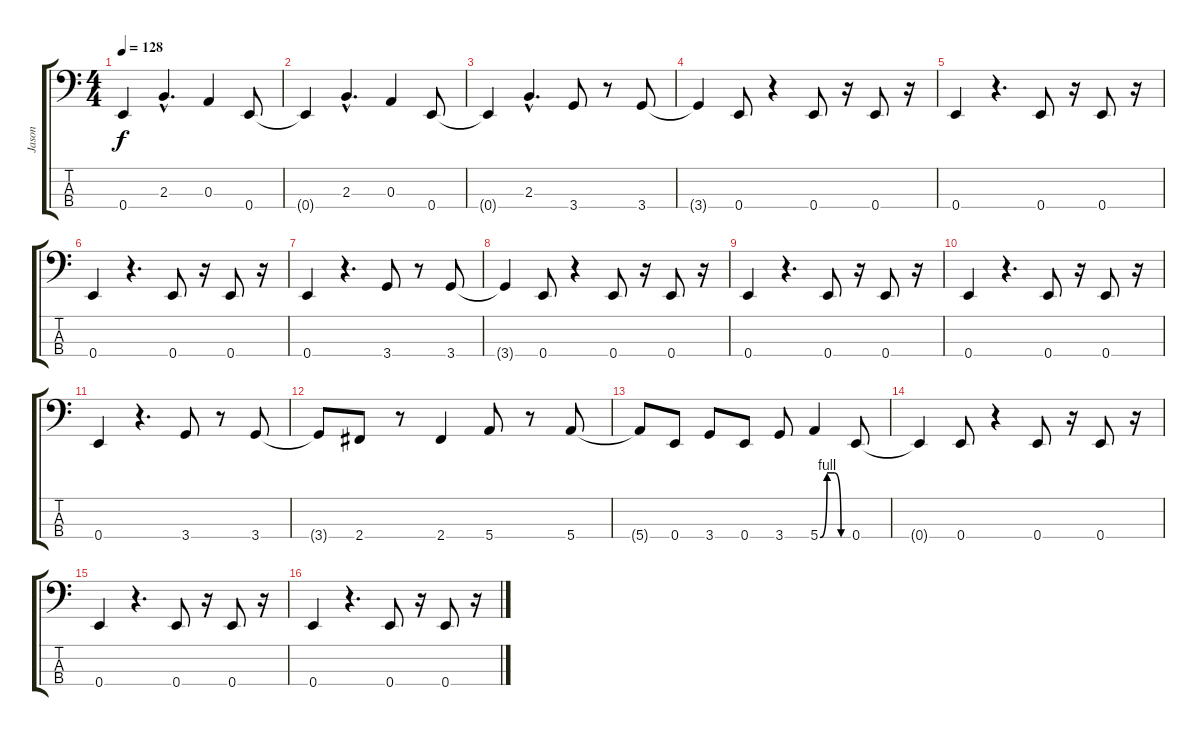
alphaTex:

\track ("Jason" "Jason") {instrument electricbassfinger}
\staff {score tabs}
\tuning (G2 D2 A1 E1) {hide}
\ts (4 4)
\tempo 128
\clef f4
\ks c
0.4{t}.4{dy f} 2.3{hac}.4{d} 0.3.4 0.4.8 |
0.4{t}.4 2.3{hac}.4{d} 0.3.4 0.4.8 |
0.4{t}.4 2.3{hac}.4{d} 3.4.8 r.8 3.4.8 |
3.4{t}.4 0.4.8 r.4 0.4.8 r.16 0.4.8 r.16 |
0.4.4 r.4{d} 0.4.8 r.16 0.4.8 r.16 |
0.4.4 r.4{d} 0.4.8 r.16 0.4.8 r.16 |
0.4.4 r.4{d} 3.4.8 r.8 3.4.8 |
3.4{t}.4 0.4.8 r.4 0.4.8 r.16 0.4.8 r.16 |
0.4.4 r.4{d} 0.4.8 r.16 0.4.8 r.16 |
0.4.4 r.4{d} 0.4.8 r.16 0.4.8 r.16 |
0.4.4 r.4{d} 3.4.8 r.8 3.4.8 |
3.4{t}.8 2.4.8 r.8 2.4.4 5.4.8 r.8 5.4.8 |
5.4{t}.8 0.4.8 3.4.8 0.4.8 3.4.8 5.4{be (custom 0 0 15 4 30 4 45 0 60 0)}.4 0.4.8 |
0.4{t}.4 0.4.8 r.4 0.4.8 r.16 0.4.8 r.16 |
0.4.4 r.4{d} 0.4.8 r.16 0.4.8 r.16 |
0.4.4 r.4{d} 0.4.8 r.16 0.4.8 r.16
